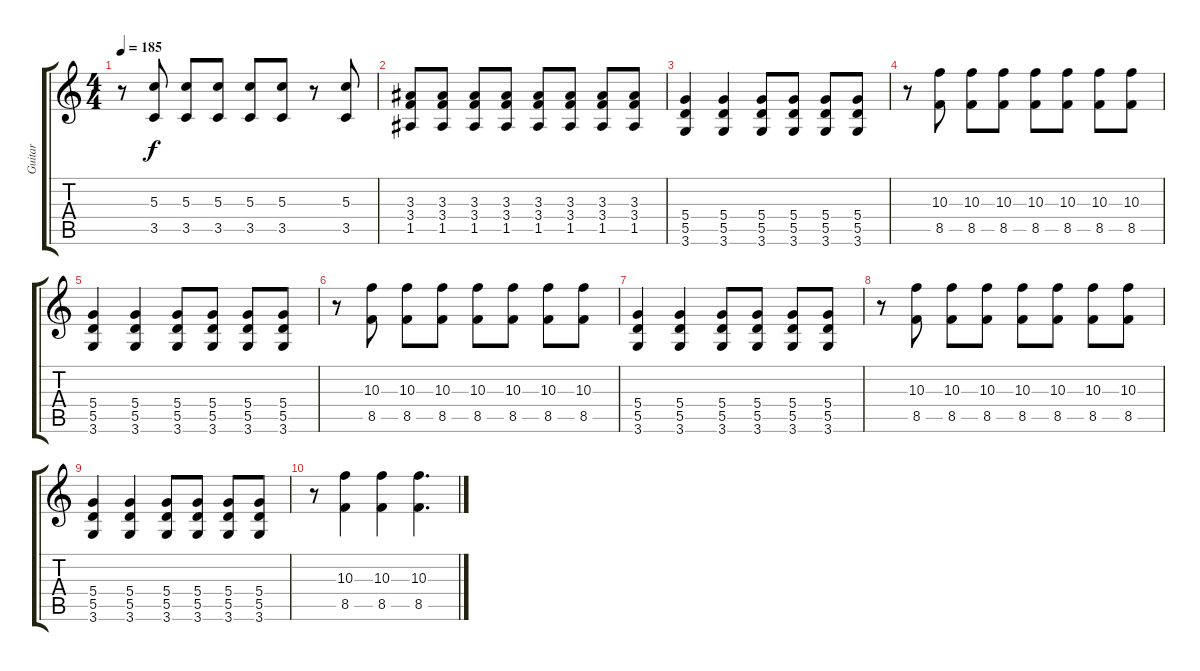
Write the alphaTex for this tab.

\track ("Guitar" "Guitar") {instrument distortionguitar}
\staff {score tabs}
\tuning (E4 B3 G3 D3 A2 E2) {hide}
\ts (4 4)
\tempo 185
\clef g2
\ks c
r.8{dy f} (5.3 3.5).8 (5.3 3.5).8 (5.3 3.5).8 (5.3 3.5).8 (5.3 3.5).8 r.8 (5.3 3.5).8 |
(3.3 3.4 1.5).8 (3.3 3.4 1.5).8 (3.3 3.4 1.5).8 (3.3 3.4 1.5).8 (3.3 3.4 1.5).8 (3.3 3.4 1.5).8 (3.3 3.4 1.5).8 (3.3 3.4 1.5).8 |
(5.4 5.5 3.6).4 (5.4 5.5 3.6).4 (5.4 5.5 3.6).8 (5.4 5.5 3.6).8 (5.4 5.5 3.6).8 (5.4 5.5 3.6).8 |
r.8 (10.3 8.5).8 (10.3 8.5).8 (10.3 8.5).8 (10.3 8.5).8 (10.3 8.5).8 (10.3 8.5).8 (10.3 8.5).8 |
(5.4 5.5 3.6).4 (5.4 5.5 3.6).4 (5.4 5.5 3.6).8 (5.4 5.5 3.6).8 (5.4 5.5 3.6).8 (5.4 5.5 3.6).8 |
r.8 (10.3 8.5).8 (10.3 8.5).8 (10.3 8.5).8 (10.3 8.5).8 (10.3 8.5).8 (10.3 8.5).8 (10.3 8.5).8 |
(5.4 5.5 3.6).4 (5.4 5.5 3.6).4 (5.4 5.5 3.6).8 (5.4 5.5 3.6).8 (5.4 5.5 3.6).8 (5.4 5.5 3.6).8 |
r.8 (10.3 8.5).8 (10.3 8.5).8 (10.3 8.5).8 (10.3 8.5).8 (10.3 8.5).8 (10.3 8.5).8 (10.3 8.5).8 |
(5.4 5.5 3.6).4 (5.4 5.5 3.6).4 (5.4 5.5 3.6).8 (5.4 5.5 3.6).8 (5.4 5.5 3.6).8 (5.4 5.5 3.6).8 |
r.8 (10.3 8.5).4 (10.3 8.5).4 (10.3 8.5).4{d}
